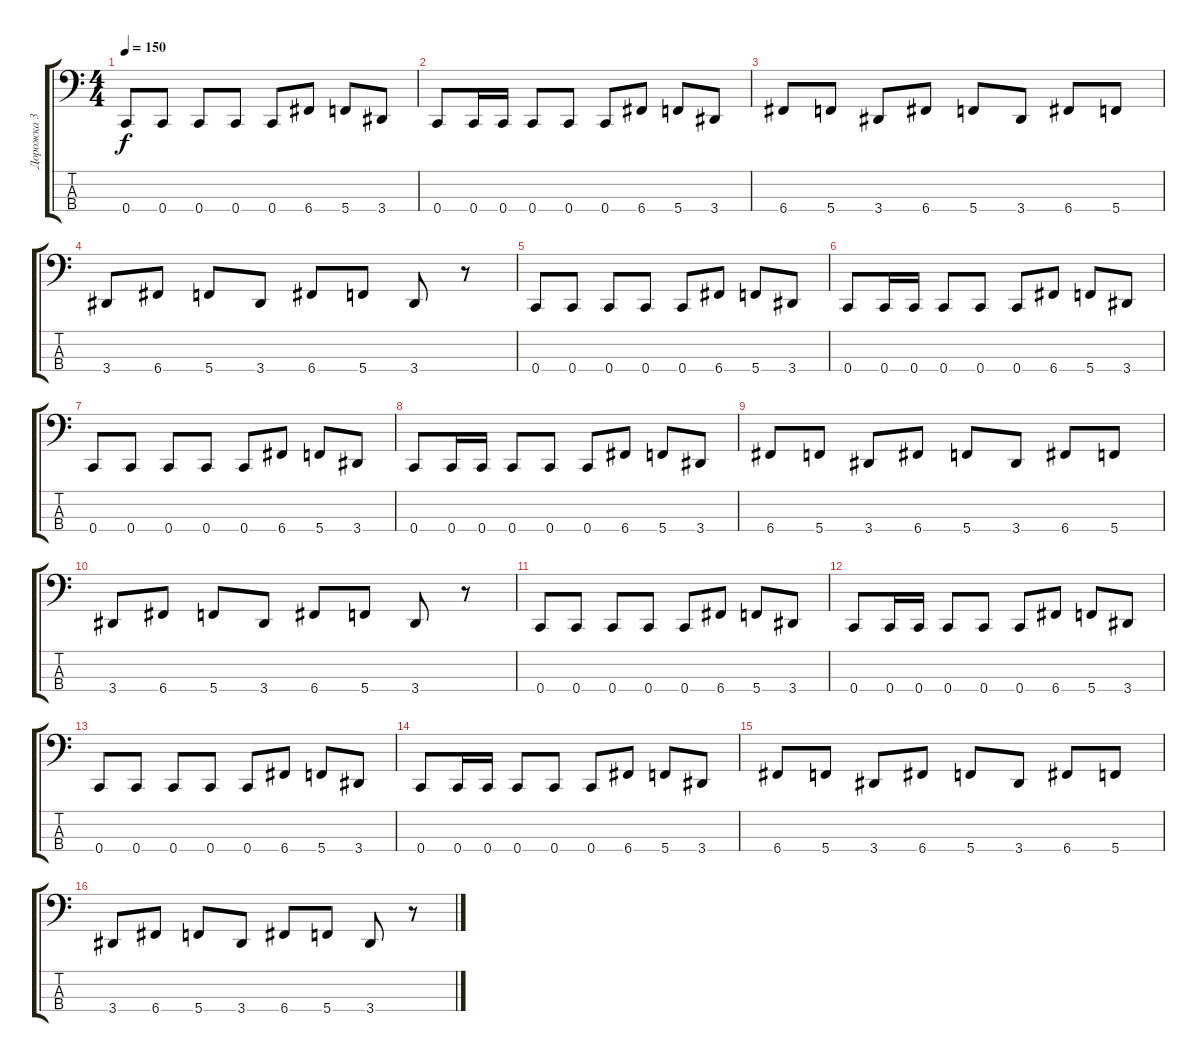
\track ("Дорожка 3" "Дорожка 3") {instrument electricbasspick}
\staff {score tabs}
\tuning (F2 C2 G1 C1) {hide}
\ts (4 4)
\tempo 150
\clef f4
\ks c
0.4.8{dy f} 0.4.8 0.4.8 0.4.8 0.4.8 6.4.8 5.4.8 3.4.8 |
0.4.8 0.4.16 0.4.16 0.4.8 0.4.8 0.4.8 6.4.8 5.4.8 3.4.8 |
6.4.8 5.4.8 3.4.8 6.4.8 5.4.8 3.4.8 6.4.8 5.4.8 |
3.4.8 6.4.8 5.4.8 3.4.8 6.4.8 5.4.8 3.4.8 r.8 |
0.4.8 0.4.8 0.4.8 0.4.8 0.4.8 6.4.8 5.4.8 3.4.8 |
0.4.8 0.4.16 0.4.16 0.4.8 0.4.8 0.4.8 6.4.8 5.4.8 3.4.8 |
0.4.8 0.4.8 0.4.8 0.4.8 0.4.8 6.4.8 5.4.8 3.4.8 |
0.4.8 0.4.16 0.4.16 0.4.8 0.4.8 0.4.8 6.4.8 5.4.8 3.4.8 |
6.4.8 5.4.8 3.4.8 6.4.8 5.4.8 3.4.8 6.4.8 5.4.8 |
3.4.8 6.4.8 5.4.8 3.4.8 6.4.8 5.4.8 3.4.8 r.8 |
0.4.8 0.4.8 0.4.8 0.4.8 0.4.8 6.4.8 5.4.8 3.4.8 |
0.4.8 0.4.16 0.4.16 0.4.8 0.4.8 0.4.8 6.4.8 5.4.8 3.4.8 |
0.4.8 0.4.8 0.4.8 0.4.8 0.4.8 6.4.8 5.4.8 3.4.8 |
0.4.8 0.4.16 0.4.16 0.4.8 0.4.8 0.4.8 6.4.8 5.4.8 3.4.8 |
6.4.8 5.4.8 3.4.8 6.4.8 5.4.8 3.4.8 6.4.8 5.4.8 |
3.4.8 6.4.8 5.4.8 3.4.8 6.4.8 5.4.8 3.4.8 r.8
